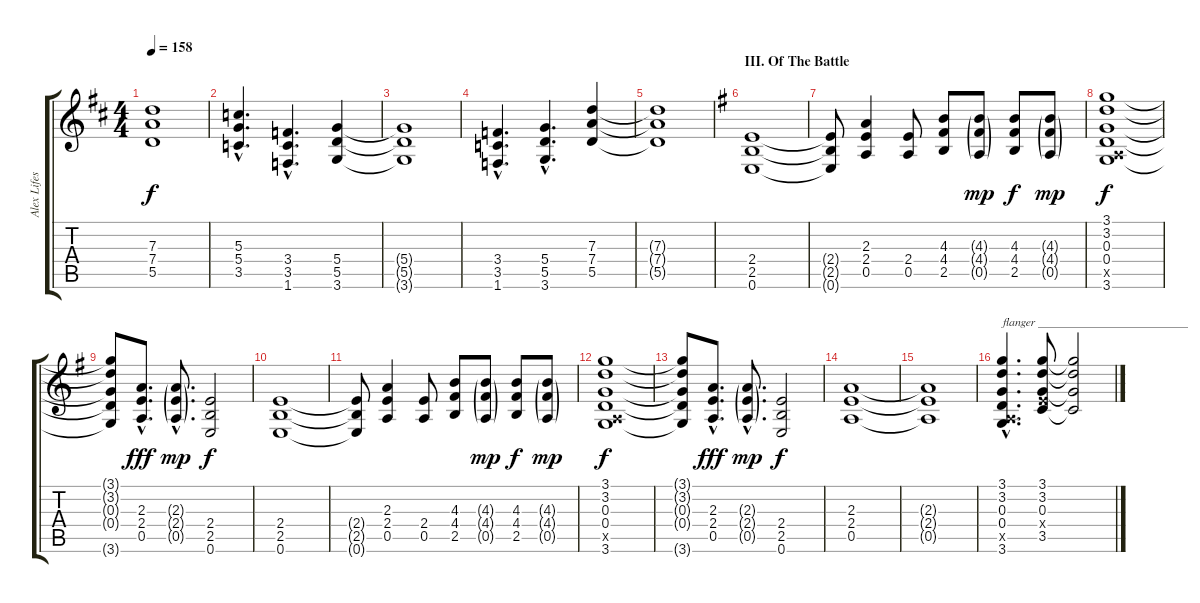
\track ("Alex Lifeson (guitar)" "Alex Lifes") {instrument distortionguitar}
\staff {score tabs}
\tuning (E4 B3 G3 D3 A2 E2) {hide}
\ts (4 4)
\tempo 158
\clef g2
\ks d
(7.3{t} 7.4{t} 5.5{t}).1{dy f} |
(5.3{hac} 5.4{hac} 3.5{hac}).4{d} (3.4{hac} 3.5{hac} 1.6{hac}).4{d} (5.4 5.5 3.6).4 |
(5.4{t} 5.5{t} 3.6{t}).1 |
(3.4{hac} 3.5{hac} 1.6{hac}).4{d} (5.4{hac} 5.5{hac} 3.6{hac}).4{d} (7.3 7.4 5.5).4 |
(7.3{t} 7.4{t} 5.5{t}).1 |
\section ("" "III. Of The Battle")
\ks eminor
(2.4 2.5 0.6).1 |
(2.4{t} 2.5{t} 0.6{t}).8 (2.3 2.4 0.5).4 (2.4 0.5).8 (4.3 4.4 2.5).8 (4.3{g} 4.4{g} 0.5{g}).8{dy mp} (4.3 4.4 2.5).8{dy f} (4.3{g} 4.4{g} 0.5{g}).8{dy mp} |
(3.1 3.2 0.3 0.4 0.5{x} 3.6).1{dy f} |
(3.1{t} 3.2{t} 0.3{t} 0.4{t} 3.6{t}).8 (2.3{hac} 2.4{hac} 0.5{hac}).8{d dy fff} (2.3{g hac} 2.4{g hac} 0.5{g hac}).8{d dy mp} (2.4 2.5 0.6).2{dy f} |
(2.4 2.5 0.6).1 |
(2.4{t} 2.5{t} 0.6{t}).8 (2.3 2.4 0.5).4 (2.4 0.5).8 (4.3 4.4 2.5).8 (4.3{g} 4.4{g} 0.5{g}).8{dy mp} (4.3 4.4 2.5).8{dy f} (4.3{g} 4.4{g} 0.5{g}).8{dy mp} |
(3.1 3.2 0.3 0.4 0.5{x} 3.6).1{dy f} |
(3.1{t} 3.2{t} 0.3{t} 0.4{t} 3.6{t}).8 (2.3{hac} 2.4{hac} 0.5{hac}).8{d dy fff} (2.3{g hac} 2.4{g hac} 0.5{g hac}).8{d dy mp} (2.4 2.5 0.6).2{dy f} |
(2.3 2.4 0.5).1 |
(2.3{t} 2.4{t} 0.5{t}).1 |
(3.1{hac} 3.2{hac} 0.3{hac} 0.4{hac} 0.5{hac x} 3.6{hac}).4{d txt "flanger _________________________"} (3.1 3.2 0.3 2.4{x} 3.5).8 (3.1{t} 3.2{t} 0.3{t} 3.5{t}).2
